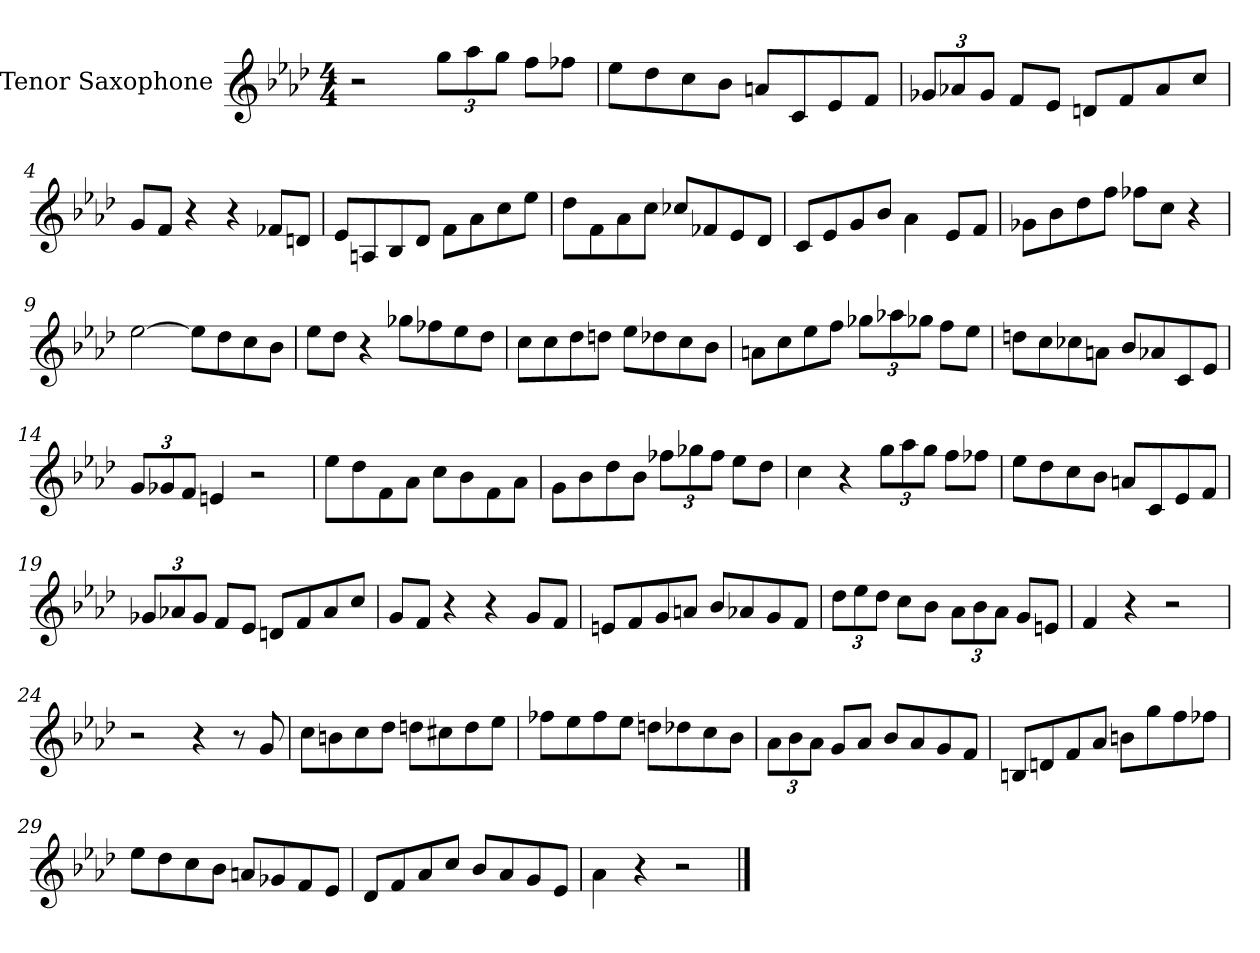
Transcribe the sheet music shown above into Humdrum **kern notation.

**kern
*part1
*staff1
*I"Tenor Saxophone
*I'T. Sax.
*clefG2
*ITrd8c14
*k[b-e-a-d-]
*M4/4
=1
2r
*Xbrackettup
12g\L
12a-\
12g\J
8f\L
8f-X\J
=2
8e-\L
8d-\
8c\
8B-\J
8An/L
8C/
8E-/
8F/J
=3
12G-X/L
12A-X/
12G-/J
8F/L
8E-/J
8Dn/L
8F/
8A-/
8c/J
=4
8G/L
8F/J
4r
4r
8F-X/L
8Dn/J
=5
8E-/L
8AAn/
8BB-/
8D-/J
8F\L
8A-\
8c\
8e-\J
=6
8d-\L
8F\
8A-\
8c\J
8c-X/L
8F-X/
8E-/
8D-/J
=7
8C/L
8E-/
8G/
8B-/J
4A-\
8E-/L
8F/J
=8
8G-X\L
8B-\
8d-\
8f\J
8f-X\L
8c\J
4r
=9
[2e-\
8e-\L]
8d-\
8c\
8B-\J
=10
8e-\L
8d-\J
4r
8g-X\L
8f-X\
8e-\
8d-\J
=11
8c\L
8c\
8d-\
8dn\J
8e-\L
8d-X\
8c\
8B-\J
=12
8An\L
8c\
8e-\
8f\J
12g-X\L
12a-X\
12g-X\J
8f\L
8e-\J
=13
8dn\L
8c\
8c-X\
8An\J
8B-/L
8A-X/
8C/
8E-/J
=14
12G/L
12G-X/
12F/J
4En/
2r
=15
8e-\L
8d-\
8F\
8A-\J
8c\L
8B-\
8F\
8A-\J
=16
8G\L
8B-\
8d-\
8B-\J
12f-X\L
12g-X\
12f-\J
8e-\L
8d-\J
=17
4c\
4r
12g\L
12a-\
12g\J
8f\L
8f-X\J
=18
8e-\L
8d-\
8c\
8B-\J
8An/L
8C/
8E-/
8F/J
=19
12G-X/L
12A-X/
12G-/J
8F/L
8E-/J
8Dn/L
8F/
8A-/
8c/J
=20
8G/L
8F/J
4r
4r
8G/L
8F/J
=21
8En/L
8F/
8G/
8An/J
8B-/L
8A-X/
8G/
8F/J
=22
12d-\L
12e-\
12d-\J
8c\L
8B-\J
12A-\L
12B-\
12A-\J
8G/L
8En/J
=23
4F/
4r
2r
=24
2r
4r
8r
8G/
=25
8c\L
8Bn\
8c\
8d-\J
8dn\L
8c#X\
8d\
8e-\J
=26
8f-X\L
8e-\
8f-\
8e-\J
8dn\L
8d-X\
8c\
8B-\J
=27
12A-\L
12B-\
12A-\J
8G/L
8A-/J
8B-/L
8A-/
8G/
8F/J
=28
8BBn/L
8Dn/
8F/
8A-/J
8Bn\L
8g\
8f\
8f-X\J
=29
8e-\L
8d-\
8c\
8B-\J
8An/L
8G-X/
8F/
8E-/J
=30
8D-/L
8F/
8A-/
8c/J
8B-/L
8A-/
8G/
8E-/J
=31
4A-\
4r
2r
==
*-
